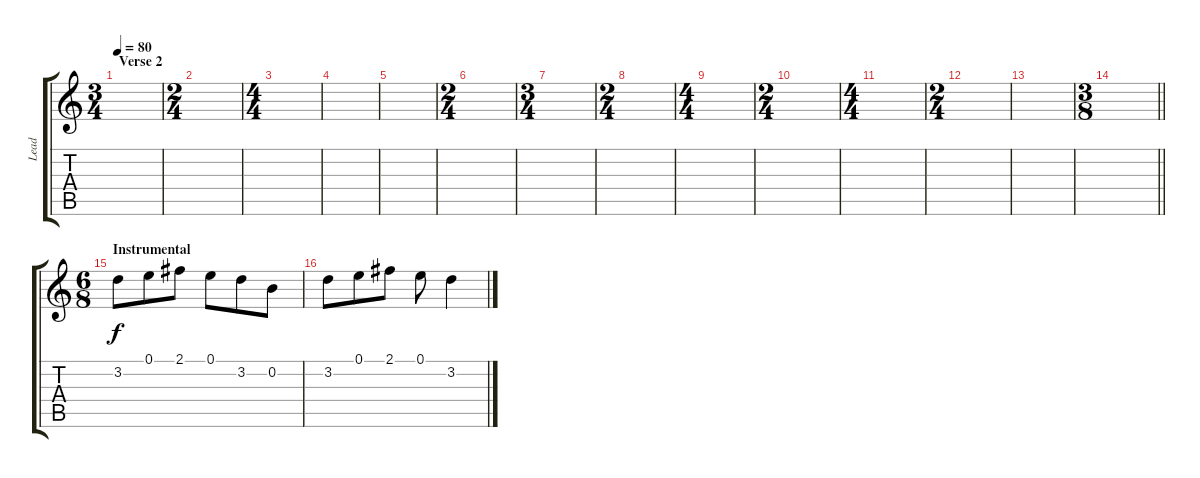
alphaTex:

\track ("Lead" "Lead") {instrument distortionguitar}
\staff {score tabs}
\tuning (E4 B3 G3 D3 A2 E2) {hide}
\ts (3 4)
\section ("" "Verse 2")
\tempo 80
\clef g2
\ks c
|
\ts (2 4)
|
\ts (4 4)
|
|
|
\ts (2 4)
|
\ts (3 4)
|
\ts (2 4)
|
\ts (4 4)
|
\ts (2 4)
|
\ts (4 4)
|
\ts (2 4)
|
|
\ts (3 8)
\barLineRight lightlight
|
\ts (6 8)
\section ("" "Instrumental")
3.2.8 0.1.8 2.1.8 0.1.8 3.2.8 0.2.8 |
3.2.8 0.1.8 2.1.8 0.1.8 3.2.4
